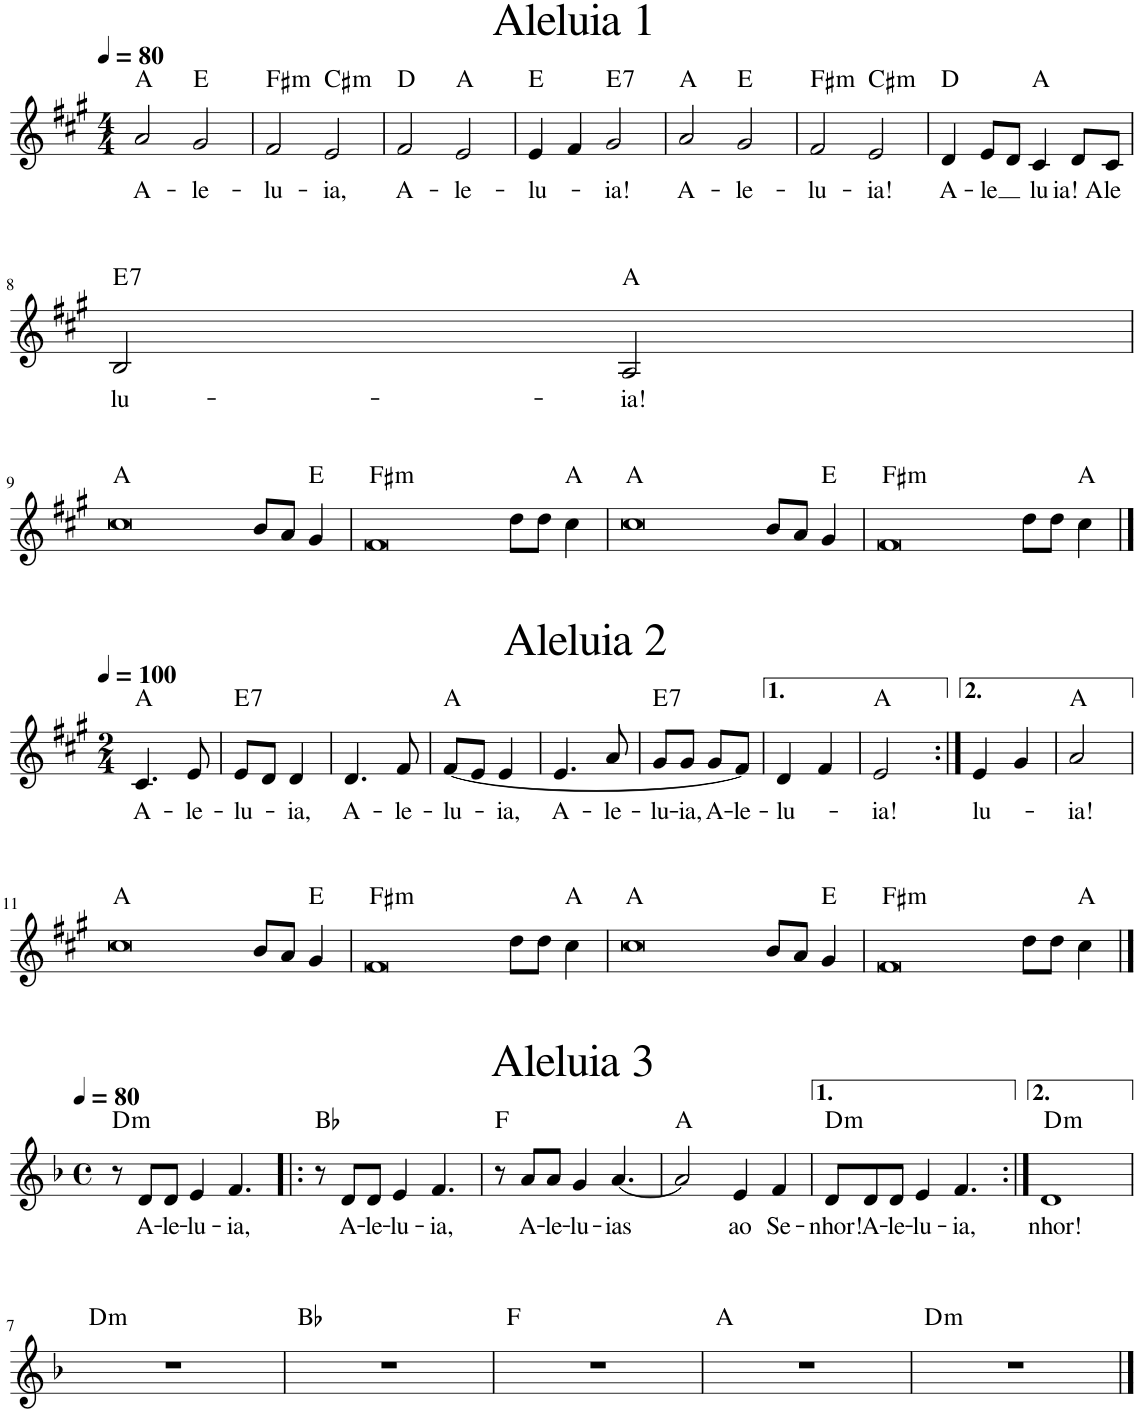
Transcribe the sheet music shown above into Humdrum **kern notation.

**kern	**text	**harte
*part1	*part1	*part1
*staff1	*staff1	*
*I"Voz	*	*
*I'Vo.	*	*
!!LO:PB:g=z
*clefG2	*	*
*k[f#c#g#]	*	*
*M4/4	*	*
*MM80	*	*
=1	=1	=1
!LO:TX:a:t=Aleluia 1	!	!
!	!LO:LY:b	!
2a/	A-	A:maj
!	!LO:LY:b	!
2g#/	-le-	E:maj
=2	=2	=2
!	!LO:LY:b	!LO:H:kt=m
2f#/	-lu-	F#:min
!	!LO:LY:b	!LO:H:kt=m
2e/	-ia,	C#:min
=3	=3	=3
!	!LO:LY:b	!
2f#/	A-	D:maj
!	!LO:LY:b	!
2e/	-le-	A:maj
=4	=4	=4
!	!LO:LY:b	!
4e/	-lu-	E:maj
4f#/	.	.
!	!LO:LY:b	!LO:H:kt=7
2g#/	-ia!	E:7
=5	=5	=5
!	!LO:LY:b	!
2a/	A-	A:maj
!	!LO:LY:b	!
2g#/	-le-	E:maj
=6	=6	=6
!	!LO:LY:b	!LO:H:kt=m
2f#/	-lu-	F#:min
!	!LO:LY:b	!LO:H:kt=m
2e/	-ia!	C#:min
=7	=7	=7
!	!LO:LY:b	!
4d/	A-	D:maj
!	!LO:LY:b	!
8e/L	-le	.
8d/J	.	.
!	!LO:LY:b	!
4c#/	lu-	A:maj
!	!LO:LY:b	!
8d/L	-ia! A-	.
!	!LO:LY:b	!
8c#/J	-le	.
!!LO:LB:g=z
=8	=8	=8
!	!LO:LY:b	!LO:H:kt=7
2B/	lu-	E:7
!	!LO:LY:b	!
2A/	-ia!	A:maj
!!LO:LB:g=z
=9	=9	=9
[1cc#	.	A:maj
1ryy	.	.
8b/L	.	.
8a/J	.	.
4g#/	.	E:maj
=10	=10	=10
!	!	!LO:H:kt=m
[1f#	.	F#:min
1cc#]	.	.
8dd\L	.	.
8dd\J	.	.
4cc#\	.	A:maj
=11	=11	=11
[1cc#	.	A:maj
1f#]	.	.
8b/L	.	.
8a/J	.	.
4g#/	.	E:maj
=12	=12	=12
!	!	!LO:H:kt=m
[1f#	.	F#:min
1cc#]	.	.
8dd\L	.	.
8dd\J	.	.
4cc#\	.	A:maj
!!LO:LB:g=z
==1	==1	==1
*k[f#c#g#]	*	*
*M2/4	*	*
*MM100	*	*
!LO:TX:a:t=Aleluia 2	!	!
!	!LO:LY:b	!
4.c#/	A-	A:maj
2f#_	.	.
!	!LO:LY:b	!
8e/	-le-	.
=2	=2	=2
!	!LO:LY:b	!LO:H:kt=7
8e/L	-lu-	E:7
2f#]	.	.
8d/J	.	.
!	!LO:LY:b	!
4d/	-ia,	.
=3	=3	=3
!	!LO:LY:b	!
4.d/	A-	.
!	!LO:LY:b	!
8f#/	-le-	.
=4	=4	=4
!	!LO:LY:b	!
[8f#/L	-lu-	A:maj
8e/J	.	.
!	!LO:LY:b	!
4e/	-ia,	.
=5	=5	=5
!	!LO:LY:b	!
4.e/	A-	.
!	!LO:LY:b	!
8a/	-le-	.
=6	=6	=6
!	!LO:LY:b	!LO:H:kt=7
8g#/L	-lu-	E:7
!	!LO:LY:b	!
8g#/J	-ia,	.
!	!LO:LY:b	!
8g#/L	A-	.
!	!LO:LY:b	!
8f#/J]	-le-	.
=7	=7	=7
!	!LO:LY:b	!
4d/	-lu-	.
4f#/	.	.
=8	=8	=8
!	!LO:LY:b	!
2e/	-ia!	A:maj
=9:|!	=9:|!	=9:|!
!	!LO:LY:b	!
4e/	lu-	.
4g#/	.	.
=10	=10	=10
!	!LO:LY:b	!
2a/	-ia!	A:maj
!!LO:LB:g=z
=11	=11	=11
[2cc#	.	A:maj
1.ryy	.	.
8b/L	.	.
8a/J	.	.
4g#/	.	E:maj
=12	=12	=12
!	!	!LO:H:kt=m
[2f#	.	F#:min
2cc#_	.	.
1ryy	.	.
8dd\L	.	.
8dd\J	.	.
4cc#\	.	A:maj
=13	=13	=13
[2cc#	.	A:maj
2f#_	.	.
2cc#_	.	.
2ryy	.	.
8b/L	.	.
8a/J	.	.
4g#/	.	E:maj
=14	=14	=14
!	!	!LO:H:kt=m
[2f#	.	F#:min
2cc#_	.	.
2f#_	.	.
2cc#]	.	.
8dd\L	.	.
8dd\J	.	.
4cc#\	.	A:maj
!!LO:LB:g=z
==1	==1	==1
*k[b-]	*	*
*M4/4	*	*
*met(c)	*	*
*MM80	*	*
!LO:TX:a:t=Aleluia 3	!	!LO:H:kt=m
8r	.	D:min
1f#_	.	.
1cc#]	.	.
2f#]	.	.
!	!LO:LY:b	!
8d/L	A-	.
!	!LO:LY:b	!
8d/J	-le-	.
!	!LO:LY:b	!
4e/	-lu-	.
!	!LO:LY:b	!
4.f/	-ia,	.
=2!|:	=2!|:	=2!|:
8r	.	Bb:maj
2f#]	.	.
!	!LO:LY:b	!
8d/L	A-	.
!	!LO:LY:b	!
8d/J	-le-	.
!	!LO:LY:b	!
4e/	-lu-	.
!	!LO:LY:b	!
4.f/	-ia,	.
=3	=3	=3
8r	.	F:maj
!	!LO:LY:b	!
8a/L	A-	.
!	!LO:LY:b	!
8a/J	-le-	.
!	!LO:LY:b	!
4g/	-lu-	.
!	!LO:LY:b	!
[4.a/	-ias	.
=4	=4	=4
2a/]	.	A:maj
!	!LO:LY:b	!
4e/	ao	.
!	!LO:LY:b	!
4f/	Se-	.
=5	=5	=5
!	!LO:LY:b	!LO:H:kt=m
8d/L	-nhor!	D:min
!	!LO:LY:b	!
8d/	A-	.
!	!LO:LY:b	!
8d/J	-le-	.
!	!LO:LY:b	!
4e/	-lu-	.
!	!LO:LY:b	!
4.f/	-ia,	.
=6:|!	=6:|!	=6:|!
!	!LO:LY:b	!LO:H:kt=m
1d	-nhor!	D:min
!!LO:LB:g=z
=7	=7	=7
!	!	!LO:H:kt=m
1r	.	D:min
=8	=8	=8
1r	.	Bb:maj
=9	=9	=9
1r	.	F:maj
=10	=10	=10
1r	.	A:maj
=11	=11	=11
!	!	!LO:H:kt=m
1r	.	D:min
==	==	==
*-	*-	*-
